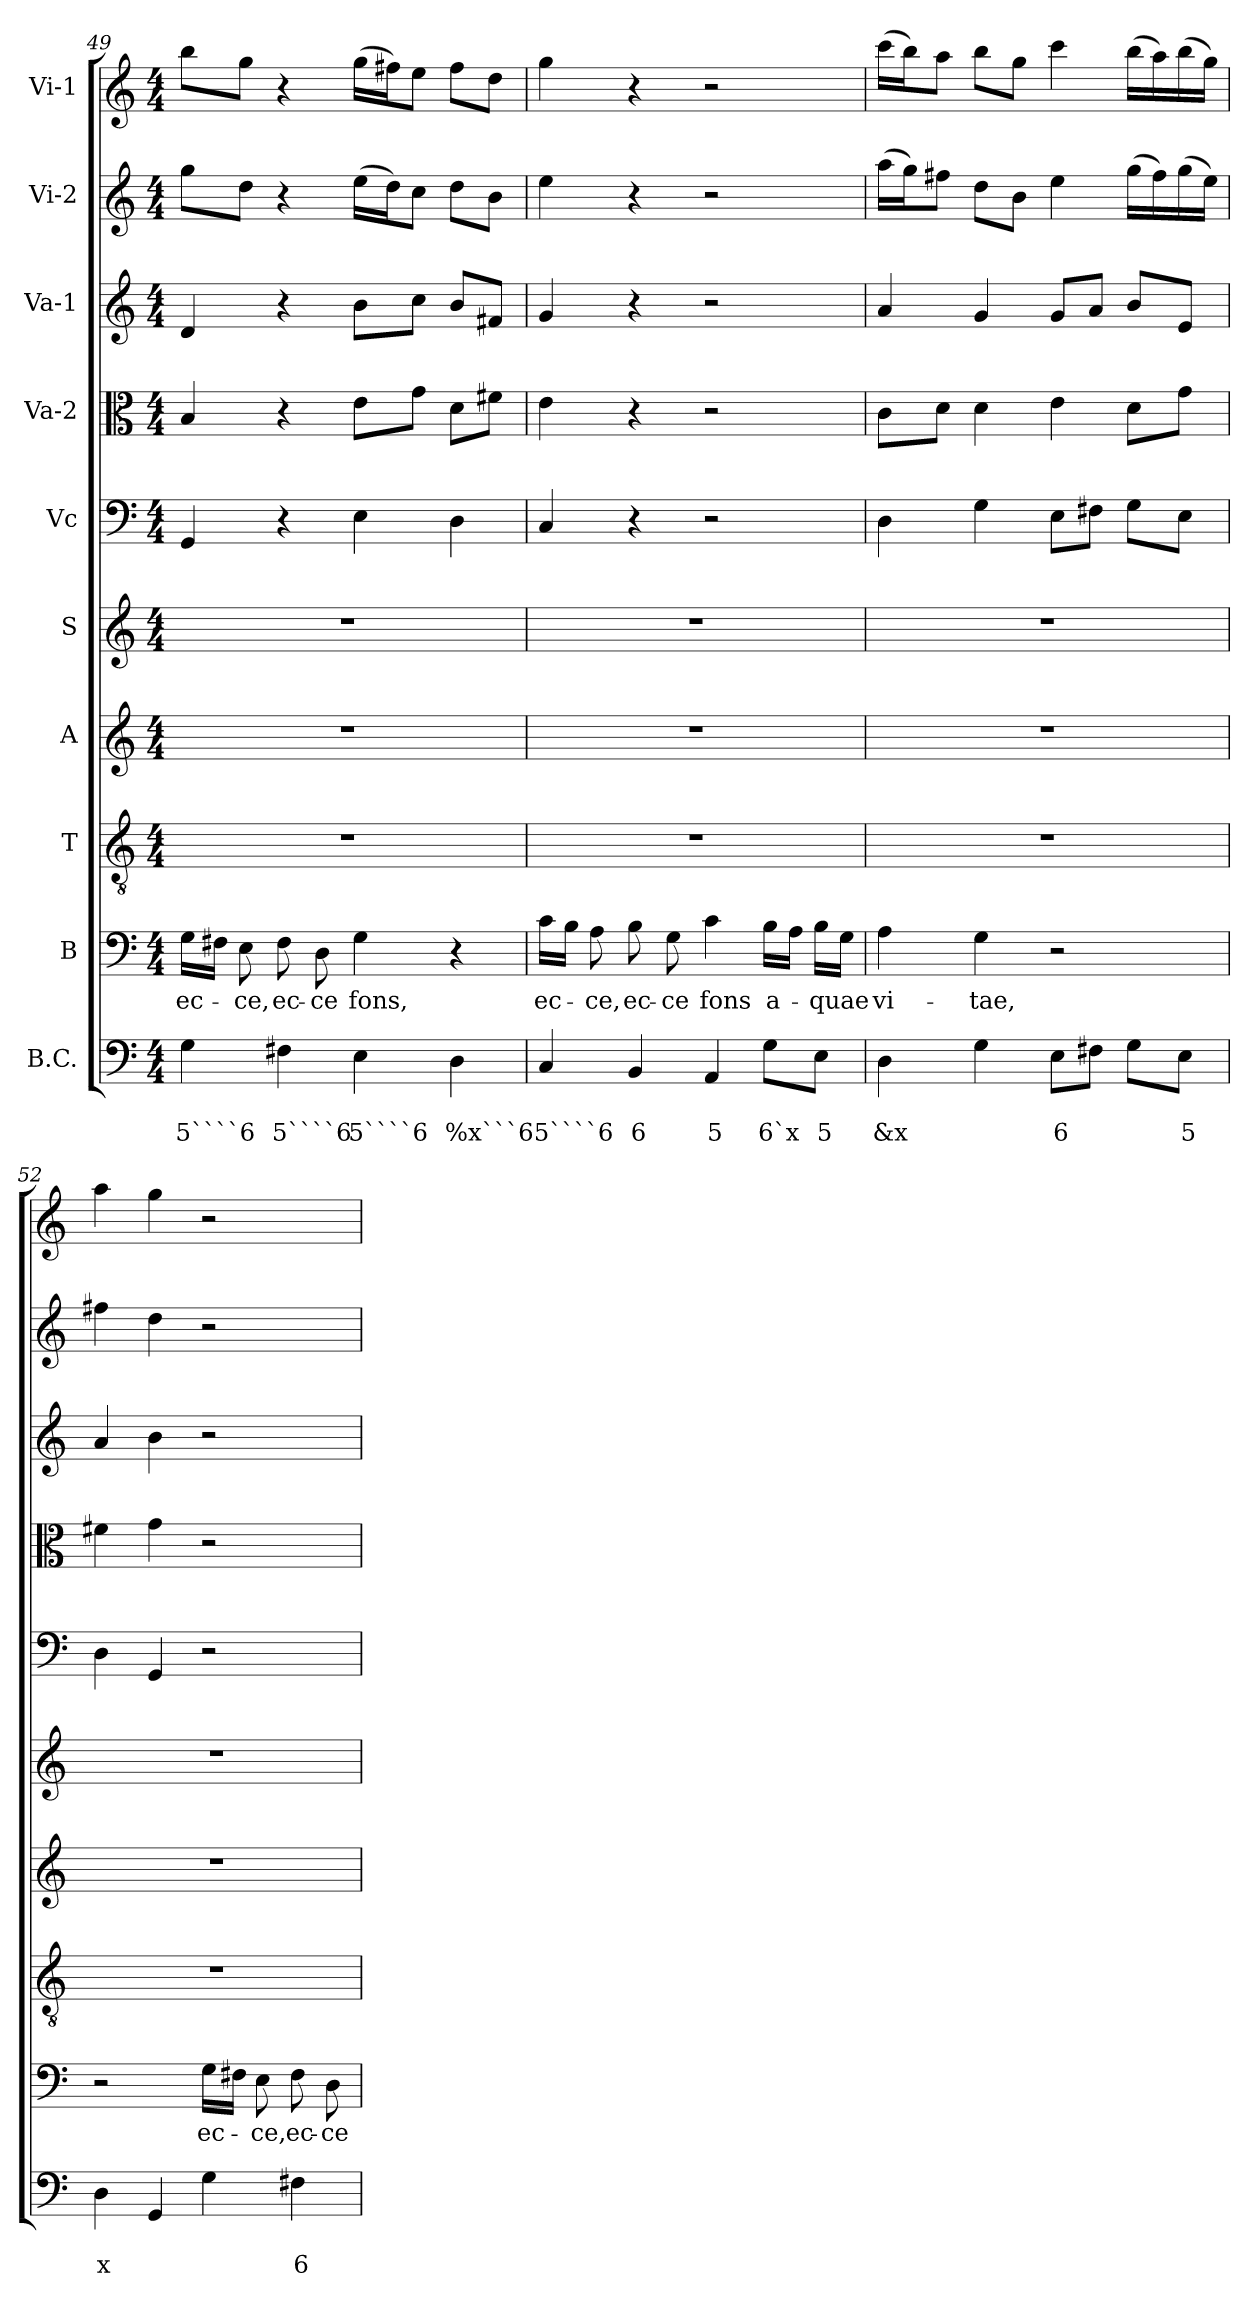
**kern	**text	**text	**kern	**text	**kern	**kern	**kern	**kern	**kern	**kern	**kern	**kern
*part10	*part10	*part10	*part9	*part9	*part8	*part7	*part6	*part5	*part4	*part3	*part2	*part1
*staff10	*staff10	*staff10	*staff9	*staff9	*staff8	*staff7	*staff6	*staff5	*staff4	*staff3	*staff2	*staff1
*I"B.C.	*	*	*I"B	*	*I"T	*I"A	*I"S	*I"Vc	*I"Va-2	*I"Va-1	*I"Vi-2	*I"Vi-1
*clefF4	*	*	*clefF4	*	*clefGv2	*clefG2	*clefG2	*clefF4	*clefC3	*clefG2	*clefG2	*clefG2
*k[]	*	*	*k[]	*	*k[]	*k[]	*k[]	*k[]	*k[]	*k[]	*k[]	*k[]
*C:	*	*	*C:	*	*C:	*C:	*C:	*C:	*C:	*C:	*C:	*C:
*M4/4	*	*	*M4/4	*	*M4/4	*M4/4	*M4/4	*M4/4	*M4/4	*M4/4	*M4/4	*M4/4
=49	=49	=49	=49	=49	=49	=49	=49	=49	=49	=49	=49	=49
!	!	!LO:LY:b	!	!LO:LY:b	!	!	!	!	!	!	!	!
4G\	.	5````6	16G\LL	ec-	1r	1r	1r	4GG/	4B/	4d/	8gg\L	8bb\L
.	.	.	16F#X\JJ	.	.	.	.	.	.	.	.	.
!	!	!	!	!LO:LY:b	!	!	!	!	!	!	!	!
.	.	.	8E\	-ce,	.	.	.	.	.	.	8dd\J	8gg\J
!	!	!LO:LY:b	!	!LO:LY:b	!	!	!	!	!	!	!	!
4F#X\	.	5````6	8F#\	ec-	.	.	.	4r	4r	4r	4r	4r
!	!	!	!	!LO:LY:b	!	!	!	!	!	!	!	!
.	.	.	8D\	-ce	.	.	.	.	.	.	.	.
!	!	!LO:LY:b	!	!LO:LY:b	!	!	!	!	!	!	!	!
4E\	.	5````6	4G\	fons,	.	.	.	4E\	8e\L	8b\L	(>16ee\LL	(>16gg\LL
.	.	.	.	.	.	.	.	.	.	.	16dd\J)	16ff#X\J)
.	.	.	.	.	.	.	.	.	8g\J	8cc\J	8cc\J	8ee\J
!	!	!LO:LY:b	!	!	!	!	!	!	!	!	!	!
4D\	.	%x```6	4r	.	.	.	.	4D\	8d\L	8b/L	8dd\L	8ff#\L
.	.	.	.	.	.	.	.	.	8f#X\J	8f#X/J	8b\J	8dd\J
=50	=50	=50	=50	=50	=50	=50	=50	=50	=50	=50	=50	=50
!	!	!LO:LY:b	!	!LO:LY:b	!	!	!	!	!	!	!	!
4C/	.	5````6	16c\LL	ec-	1r	1r	1r	4C/	4e\	4g/	4ee\	4gg\
.	.	.	16B\JJ	.	.	.	.	.	.	.	.	.
!	!	!	!	!LO:LY:b	!	!	!	!	!	!	!	!
.	.	.	8A\	-ce,	.	.	.	.	.	.	.	.
!	!	!LO:LY:b	!	!LO:LY:b	!	!	!	!	!	!	!	!
4BB/	.	6	8B\	ec-	.	.	.	4r	4r	4r	4r	4r
!	!	!	!	!LO:LY:b	!	!	!	!	!	!	!	!
.	.	.	8G\	-ce	.	.	.	.	.	.	.	.
!	!	!LO:LY:b	!	!LO:LY:b	!	!	!	!	!	!	!	!
4AA/	.	5	4c\	fons	.	.	.	2r	2r	2r	2r	2r
!	!	!LO:LY:b	!	!LO:LY:b	!	!	!	!	!	!	!	!
8G\L	.	6`x	16B\LL	a-	.	.	.	.	.	.	.	.
.	.	.	16A\JJ	.	.	.	.	.	.	.	.	.
!	!	!LO:LY:b	!	!LO:LY:b	!	!	!	!	!	!	!	!
8E\J	.	5	16B\LL	-quae	.	.	.	.	.	.	.	.
.	.	.	16G\JJ	.	.	.	.	.	.	.	.	.
=51	=51	=51	=51	=51	=51	=51	=51	=51	=51	=51	=51	=51
!	!	!LO:LY:b	!	!LO:LY:b	!	!	!	!	!	!	!	!
4D\	.	&x	4A\	vi-	1r	1r	1r	4D\	8c\L	4a/	(>16aa\LL	(>16ccc\LL
.	.	.	.	.	.	.	.	.	.	.	16gg\J)	16bb\J)
.	.	.	.	.	.	.	.	.	8d\J	.	8ff#X\J	8aa\J
!	!	!	!	!LO:LY:b	!	!	!	!	!	!	!	!
4G\	.	.	4G\	-tae,	.	.	.	4G\	4d\	4g/	8dd\L	8bb\L
.	.	.	.	.	.	.	.	.	.	.	8b\J	8gg\J
!	!	!LO:LY:b	!	!	!	!	!	!	!	!	!	!
8E\L	.	6	2r	.	.	.	.	8E\L	4e\	8g/L	4ee\	4ccc\
8F#X\J	.	.	.	.	.	.	.	8F#X\J	.	8a/J	.	.
8G\L	.	.	.	.	.	.	.	8G\L	8d\L	8b/L	(>16gg\LL	(>16bb\LL
.	.	.	.	.	.	.	.	.	.	.	16ff#\)	16aa\)
!	!	!LO:LY:b	!	!	!	!	!	!	!	!	!	!
8E\J	.	5	.	.	.	.	.	8E\J	8g\J	8e/J	(>16gg\	(>16bb\
.	.	.	.	.	.	.	.	.	.	.	16ee\JJ)	16gg\JJ)
!!LO:PB:g=z
=52	=52	=52	=52	=52	=52	=52	=52	=52	=52	=52	=52	=52
!	!	!LO:LY:b	!	!	!	!	!	!	!	!	!	!
4D\	.	x	2r	.	1r	1r	1r	4D\	4f#X\	4a/	4ff#X\	4aa\
4GG/	.	.	.	.	.	.	.	4GG/	4g\	4b\	4dd\	4gg\
!	!	!	!	!LO:LY:b	!	!	!	!	!	!	!	!
4G\	.	.	16G\LL	ec-	.	.	.	2r	2r	2r	2r	2r
.	.	.	16F#X\JJ	.	.	.	.	.	.	.	.	.
!	!	!	!	!LO:LY:b	!	!	!	!	!	!	!	!
.	.	.	8E\	-ce,	.	.	.	.	.	.	.	.
!	!	!LO:LY:b	!	!LO:LY:b	!	!	!	!	!	!	!	!
4F#X\	.	6	8F#\	ec-	.	.	.	.	.	.	.	.
!	!	!	!	!LO:LY:b	!	!	!	!	!	!	!	!
.	.	.	8D\	-ce	.	.	.	.	.	.	.	.
=	=	=	=	=	=	=	=	=	=	=	=	=
*-	*-	*-	*-	*-	*-	*-	*-	*-	*-	*-	*-	*-
